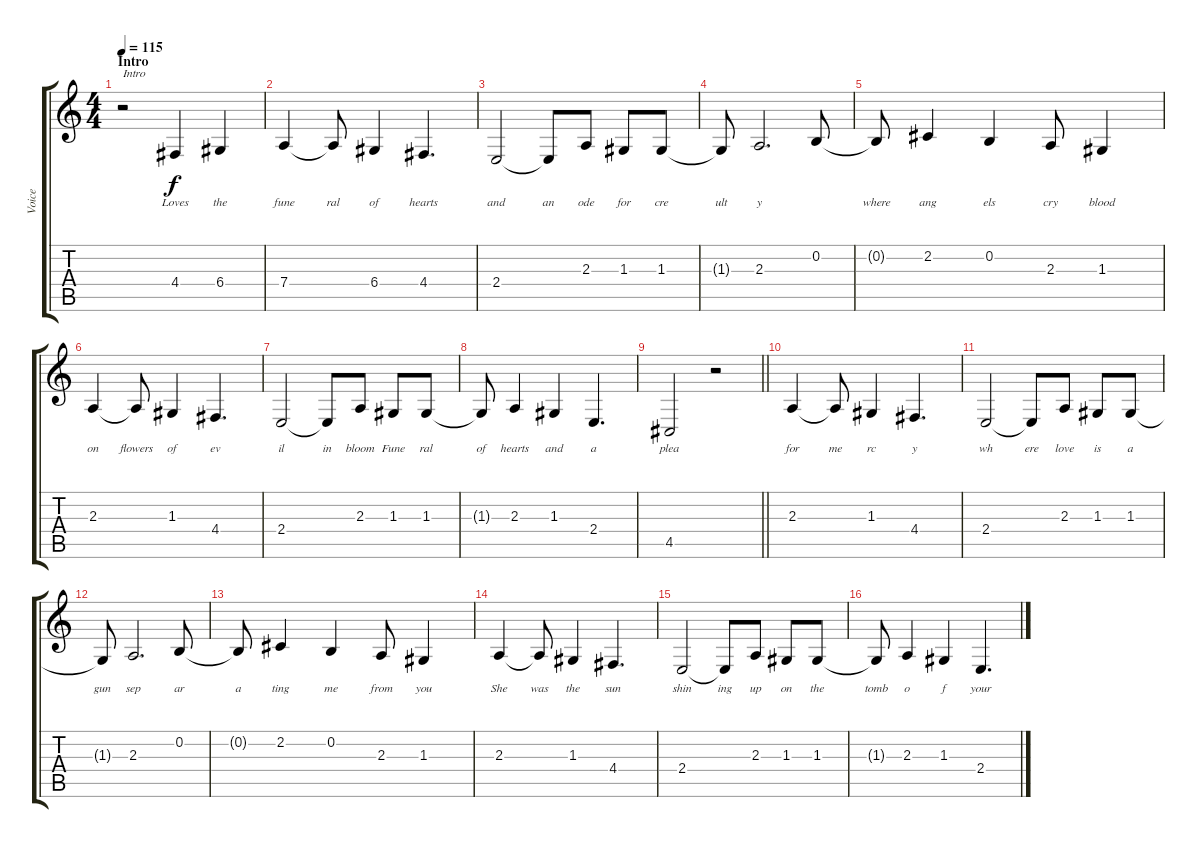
\track ("Voice" "Voice") {instrument lead1square}
\staff {score tabs}
\tuning (E4 B3 G3 D3 A2 E2) {hide}
\ts (4 4)
\section ("" "Intro")
\tempo 115
\clef g2
\ks c
r.2{txt "Intro" dy f instrument lead1square} 4.4.4{lyrics (0 "Loves") lyrics (1 "") lyrics (2 "") lyrics (3 "") lyrics (4 "")} 6.4.4{lyrics (0 "the") lyrics (1 "") lyrics (2 "") lyrics (3 "") lyrics (4 "")} |
7.4.4{lyrics (0 "fune") lyrics (1 "") lyrics (2 "") lyrics (3 "") lyrics (4 "")} 7.4{t}.8{lyrics (0 "ral") lyrics (1 "") lyrics (2 "") lyrics (3 "") lyrics (4 "")} 6.4.4{lyrics (0 "of") lyrics (1 "") lyrics (2 "") lyrics (3 "") lyrics (4 "")} 4.4.4{d lyrics (0 "hearts") lyrics (1 "") lyrics (2 "") lyrics (3 "") lyrics (4 "")} |
2.4.2{lyrics (0 "and") lyrics (1 "") lyrics (2 "") lyrics (3 "") lyrics (4 "")} 2.4{t}.8{lyrics (0 "an") lyrics (1 "") lyrics (2 "") lyrics (3 "") lyrics (4 "")} 2.3.8{lyrics (0 "ode") lyrics (1 "") lyrics (2 "") lyrics (3 "") lyrics (4 "")} 1.3.8{lyrics (0 "for") lyrics (1 "") lyrics (2 "") lyrics (3 "") lyrics (4 "")} 1.3.8{lyrics (0 "cre") lyrics (1 "") lyrics (2 "") lyrics (3 "") lyrics (4 "")} |
1.3{t}.8{lyrics (0 "ult") lyrics (1 "") lyrics (2 "") lyrics (3 "") lyrics (4 "")} 2.3.2{d lyrics (0 "y") lyrics (1 "") lyrics (2 "") lyrics (3 "") lyrics (4 "")} 0.2.8{lyrics (0 "") lyrics (1 "") lyrics (2 "") lyrics (3 "") lyrics (4 "")} |
0.2{t}.8{lyrics (0 "where") lyrics (1 "") lyrics (2 "") lyrics (3 "") lyrics (4 "")} 2.2.4{lyrics (0 "ang") lyrics (1 "") lyrics (2 "") lyrics (3 "") lyrics (4 "")} 0.2.4{lyrics (0 "els") lyrics (1 "") lyrics (2 "") lyrics (3 "") lyrics (4 "")} 2.3.8{lyrics (0 "cry") lyrics (1 "") lyrics (2 "") lyrics (3 "") lyrics (4 "")} 1.3.4{lyrics (0 "blood") lyrics (1 "") lyrics (2 "") lyrics (3 "") lyrics (4 "")} |
2.3.4{lyrics (0 "on") lyrics (1 "") lyrics (2 "") lyrics (3 "") lyrics (4 "")} 2.3{t}.8{lyrics (0 "flowers") lyrics (1 "") lyrics (2 "") lyrics (3 "") lyrics (4 "")} 1.3.4{lyrics (0 "of") lyrics (1 "") lyrics (2 "") lyrics (3 "") lyrics (4 "")} 4.4.4{d lyrics (0 "ev") lyrics (1 "") lyrics (2 "") lyrics (3 "") lyrics (4 "")} |
2.4.2{lyrics (0 "il") lyrics (1 "") lyrics (2 "") lyrics (3 "") lyrics (4 "")} 2.4{t}.8{lyrics (0 "in") lyrics (1 "") lyrics (2 "") lyrics (3 "") lyrics (4 "")} 2.3.8{lyrics (0 "bloom") lyrics (1 "") lyrics (2 "") lyrics (3 "") lyrics (4 "")} 1.3.8{lyrics (0 "Fune") lyrics (1 "") lyrics (2 "") lyrics (3 "") lyrics (4 "")} 1.3.8{lyrics (0 "ral") lyrics (1 "") lyrics (2 "") lyrics (3 "") lyrics (4 "")} |
1.3{t}.8{lyrics (0 "of") lyrics (1 "") lyrics (2 "") lyrics (3 "") lyrics (4 "")} 2.3.4{lyrics (0 "hearts") lyrics (1 "") lyrics (2 "") lyrics (3 "") lyrics (4 "")} 1.3.4{lyrics (0 "and") lyrics (1 "") lyrics (2 "") lyrics (3 "") lyrics (4 "")} 2.4.4{d lyrics (0 "a") lyrics (1 "") lyrics (2 "") lyrics (3 "") lyrics (4 "")} |
\barLineRight lightlight
4.5.2{lyrics (0 "plea") lyrics (1 "") lyrics (2 "") lyrics (3 "") lyrics (4 "")} r.2 |
2.3.4{lyrics (0 "for") lyrics (1 "") lyrics (2 "") lyrics (3 "") lyrics (4 "")} 2.3{t}.8{lyrics (0 "me") lyrics (1 "") lyrics (2 "") lyrics (3 "") lyrics (4 "")} 1.3.4{lyrics (0 "rc") lyrics (1 "") lyrics (2 "") lyrics (3 "") lyrics (4 "")} 4.4.4{d lyrics (0 "y") lyrics (1 "") lyrics (2 "") lyrics (3 "") lyrics (4 "")} |
2.4.2{lyrics (0 "wh") lyrics (1 "") lyrics (2 "") lyrics (3 "") lyrics (4 "")} 2.4{t}.8{lyrics (0 "ere") lyrics (1 "") lyrics (2 "") lyrics (3 "") lyrics (4 "")} 2.3.8{lyrics (0 "love") lyrics (1 "") lyrics (2 "") lyrics (3 "") lyrics (4 "")} 1.3.8{lyrics (0 "is") lyrics (1 "") lyrics (2 "") lyrics (3 "") lyrics (4 "")} 1.3.8{lyrics (0 "a") lyrics (1 "") lyrics (2 "") lyrics (3 "") lyrics (4 "")} |
1.3{t}.8{lyrics (0 "gun") lyrics (1 "") lyrics (2 "") lyrics (3 "") lyrics (4 "")} 2.3.2{d lyrics (0 "sep") lyrics (1 "") lyrics (2 "") lyrics (3 "") lyrics (4 "")} 0.2.8{lyrics (0 "ar") lyrics (1 "") lyrics (2 "") lyrics (3 "") lyrics (4 "")} |
0.2{t}.8{lyrics (0 "a") lyrics (1 "") lyrics (2 "") lyrics (3 "") lyrics (4 "")} 2.2.4{lyrics (0 "ting") lyrics (1 "") lyrics (2 "") lyrics (3 "") lyrics (4 "")} 0.2.4{lyrics (0 "me") lyrics (1 "") lyrics (2 "") lyrics (3 "") lyrics (4 "")} 2.3.8{lyrics (0 "from") lyrics (1 "") lyrics (2 "") lyrics (3 "") lyrics (4 "")} 1.3.4{lyrics (0 "you") lyrics (1 "") lyrics (2 "") lyrics (3 "") lyrics (4 "")} |
2.3.4{lyrics (0 "She") lyrics (1 "") lyrics (2 "") lyrics (3 "") lyrics (4 "")} 2.3{t}.8{lyrics (0 "was") lyrics (1 "") lyrics (2 "") lyrics (3 "") lyrics (4 "")} 1.3.4{lyrics (0 "the") lyrics (1 "") lyrics (2 "") lyrics (3 "") lyrics (4 "")} 4.4.4{d lyrics (0 "sun") lyrics (1 "") lyrics (2 "") lyrics (3 "") lyrics (4 "")} |
2.4.2{lyrics (0 "shin") lyrics (1 "") lyrics (2 "") lyrics (3 "") lyrics (4 "")} 2.4{t}.8{lyrics (0 "ing") lyrics (1 "") lyrics (2 "") lyrics (3 "") lyrics (4 "")} 2.3.8{lyrics (0 "up") lyrics (1 "") lyrics (2 "") lyrics (3 "") lyrics (4 "")} 1.3.8{lyrics (0 "on") lyrics (1 "") lyrics (2 "") lyrics (3 "") lyrics (4 "")} 1.3.8{lyrics (0 "the") lyrics (1 "") lyrics (2 "") lyrics (3 "") lyrics (4 "")} |
1.3{t}.8{lyrics (0 "tomb") lyrics (1 "") lyrics (2 "") lyrics (3 "") lyrics (4 "")} 2.3.4{lyrics (0 "o") lyrics (1 "") lyrics (2 "") lyrics (3 "") lyrics (4 "")} 1.3.4{lyrics (0 "f") lyrics (1 "") lyrics (2 "") lyrics (3 "") lyrics (4 "")} 2.4.4{d lyrics (0 "your") lyrics (1 "") lyrics (2 "") lyrics (3 "") lyrics (4 "")}
